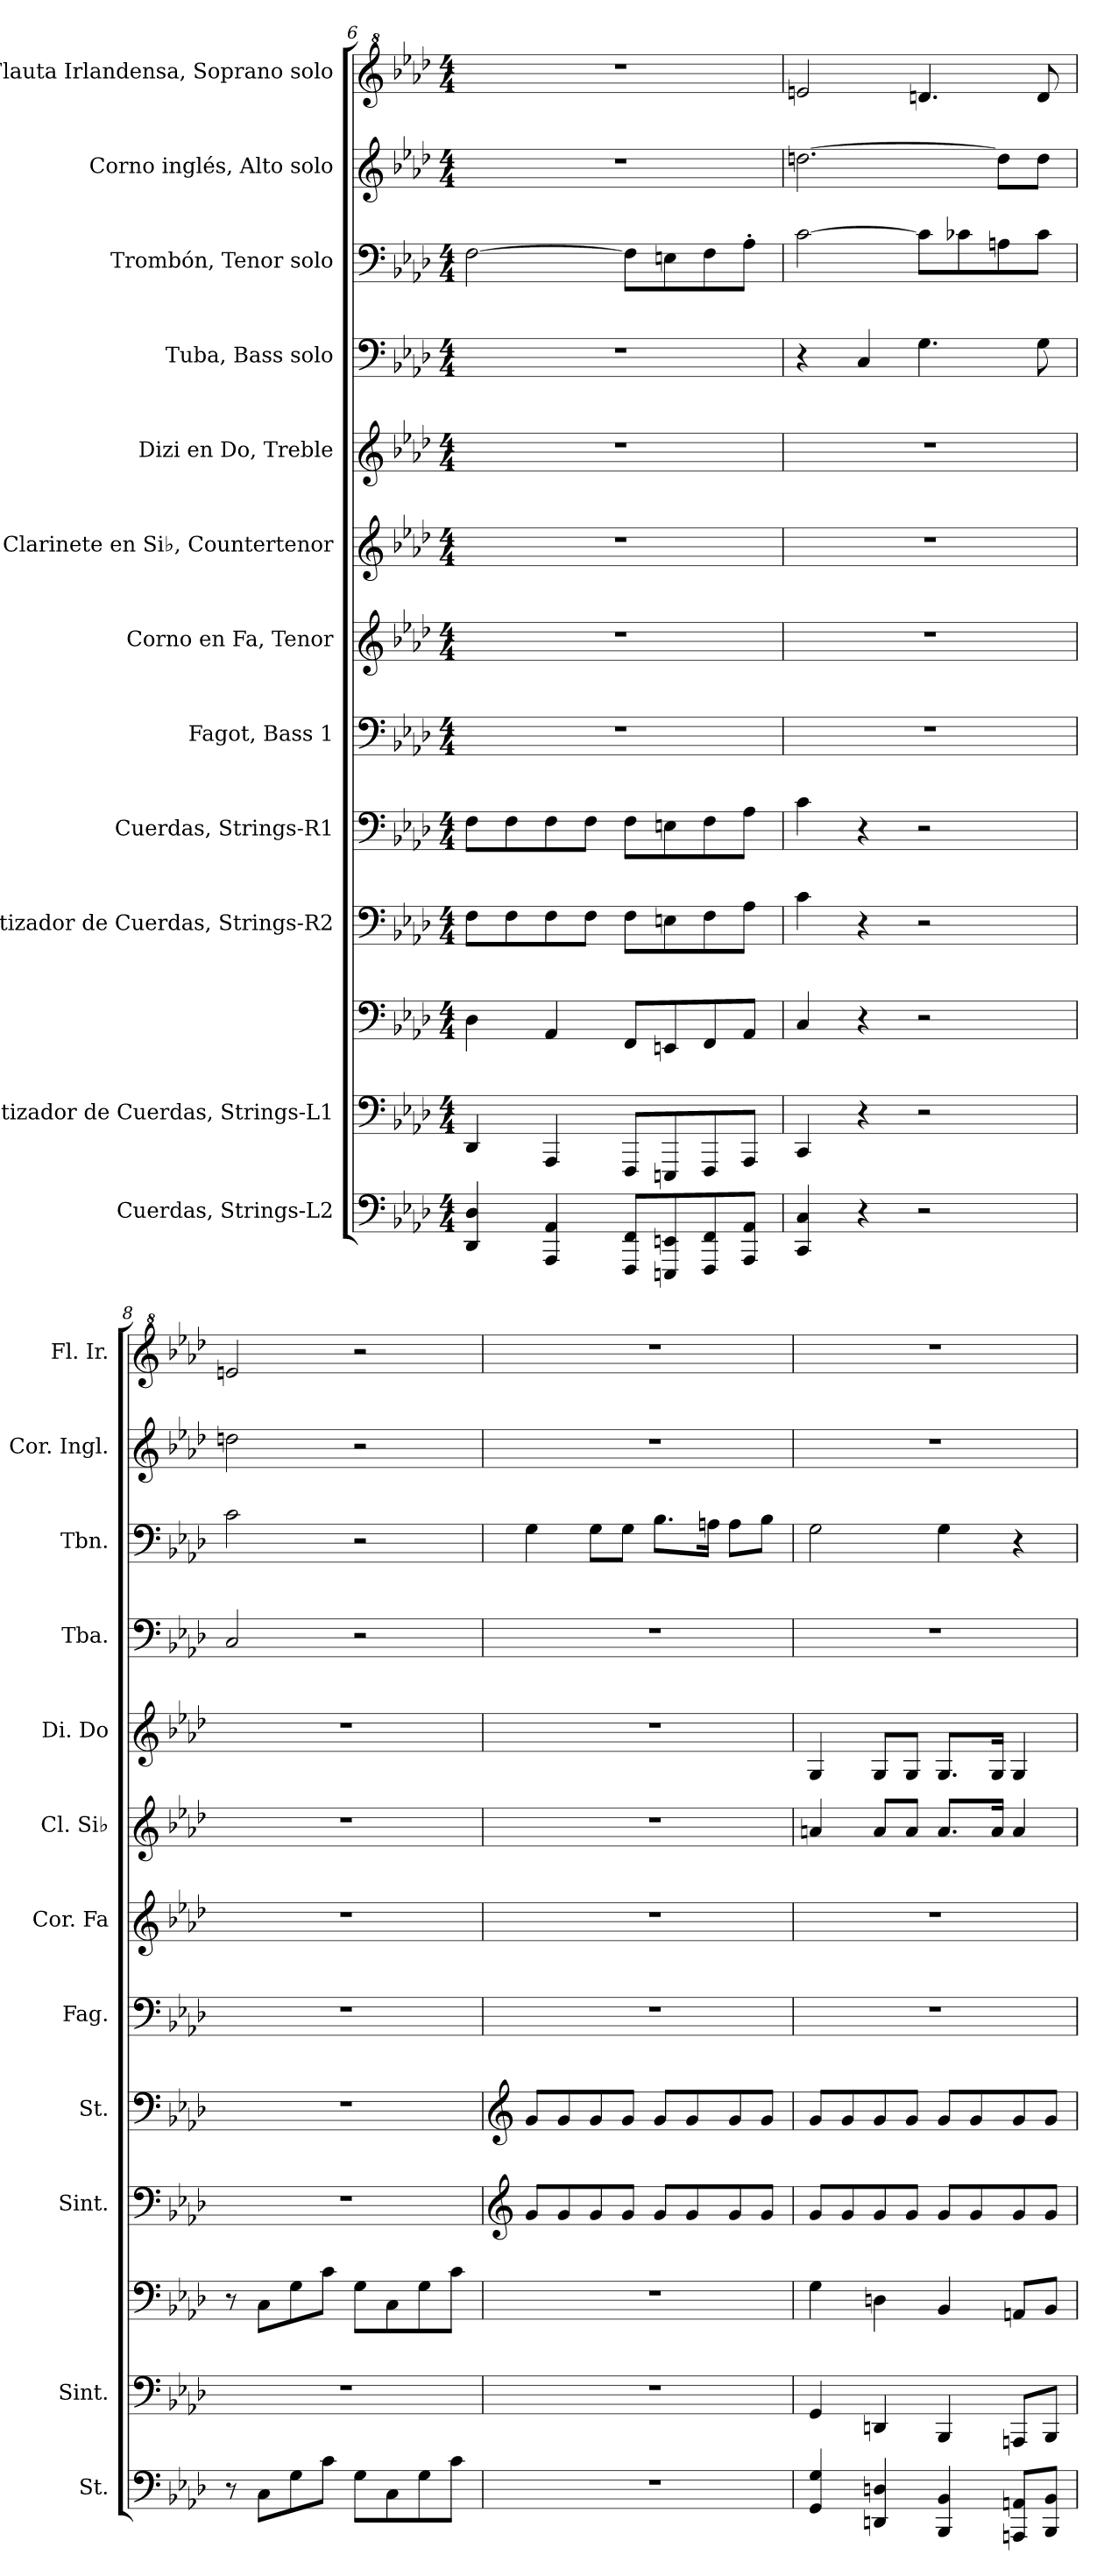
**kern	**kern	**kern	**kern	**kern	**kern	**kern	**kern	**kern	**kern	**kern	**kern	**kern
*part12	*part11	*part11	*part10	*part9	*part8	*part7	*part6	*part5	*part4	*part3	*part2	*part1
*staff13	*staff12	*staff11	*staff10	*staff9	*staff8	*staff7	*staff6	*staff5	*staff4	*staff3	*staff2	*staff1
*I"Cuerdas, Strings-L2	*I"Sintetizador de Cuerdas, Strings-L1	*	*I"Sintetizador de Cuerdas, Strings-R2	*I"Cuerdas, Strings-R1	*I"Fagot, Bass 1	*I"Corno en Fa, Tenor	*I"Clarinete en Si♭, Countertenor	*I"Dizi en Do, Treble	*I"Tuba, Bass solo	*I"Trombón, Tenor solo	*I"Corno inglés, Alto solo	*I"Flauta Irlandensa, Soprano solo
*I'St.	*I'Sint.	*	*I'Sint.	*I'St.	*I'Fag.	*I'Cor. Fa	*I'Cl. Si♭	*I'Di. Do	*I'Tba.	*I'Tbn.	*I'Cor. Ingl.	*I'Fl. Ir.
!!LO:PB:g=z
*clefF4	*clefF4	*clefF4	*clefF4	*clefF4	*clefF4	*clefG2	*clefG2	*clefG2	*clefF4	*clefF4	*clefG2	*clefG^2
*	*	*	*	*	*	*ITrd4c7	*ITrd1c2	*ITrd-7c-12	*	*	*ITrd4c7	*
*k[b-e-a-d-]	*k[b-e-a-d-]	*k[b-e-a-d-]	*k[b-e-a-d-]	*k[b-e-a-d-]	*k[b-e-a-d-]	*k[b-e-a-d-g-]	*k[b-e-a-d-g-c-]	*k[b-e-a-d-]	*k[b-e-a-d-]	*k[b-e-a-d-]	*k[b-e-a-d-g-]	*k[b-e-a-d-]
*M4/4	*M4/4	*M4/4	*M4/4	*M4/4	*M4/4	*M4/4	*M4/4	*M4/4	*M4/4	*M4/4	*M4/4	*M4/4
=6	=6	=6	=6	=6	=6	=6	=6	=6	=6	=6	=6	=6
4DD-/ 4D-/	4DD-/	4D-\	8F\L	8F\L	1r	1r	1r	1r	1r	[2F\	1r	1r
.	.	.	8F\	8F\	.	.	.	.	.	.	.	.
4AAA-/ 4AA-/	4AAA-/	4AA-/	8F\	8F\	.	.	.	.	.	.	.	.
.	.	.	8F\J	8F\J	.	.	.	.	.	.	.	.
8FFF/ 8FF/L	8FFF/L	8FF/L	8F\L	8F\L	.	.	.	.	.	8F\L]	.	.
8EEEn/ 8EEn/	8EEEn/	8EEn/	8En\	8En\	.	.	.	.	.	8En\	.	.
8FFF/ 8FF/	8FFF/	8FF/	8F\	8F\	.	.	.	.	.	8F\	.	.
8AAA-/ 8AA-/J	8AAA-/J	8AA-/J	8A-\J	8A-\J	.	.	.	.	.	8A-'\J	.	.
=7	=7	=7	=7	=7	=7	=7	=7	=7	=7	=7	=7	=7
*	*	*	*	*	*	*	*	*	*	*	*	*MM40
4CC/ 4C/	4CC/	4C/	4c\	4c\	1r	1r	1r	1r	4r	[2c\	[2.gn\	2een/
4r	4r	4r	4r	4r	.	.	.	.	4C/	.	.	.
2r	2r	2r	2r	2r	.	.	.	.	4.G\	8c\L]	.	4.ddn/
.	.	.	.	.	.	.	.	.	.	8c-X\	.	.
.	.	.	.	.	.	.	.	.	.	8An\	8g\L]	.
.	.	.	.	.	.	.	.	.	8G\	8c-\J	8g\J	8dd/
=8	=8	=8	=8	=8	=8	=8	=8	=8	=8	=8	=8	=8
8r	1r	8r	1r	1r	1r	1r	1r	1r	2C/	2c\	2gn\	2een/
8C\L	.	8C\L	.	.	.	.	.	.	.	.	.	.
8G\	.	8G\	.	.	.	.	.	.	.	.	.	.
8c\J	.	8c\J	.	.	.	.	.	.	.	.	.	.
8G\L	.	8G\L	.	.	.	.	.	.	2r	2r	2r	2r
8C\	.	8C\	.	.	.	.	.	.	.	.	.	.
8G\	.	8G\	.	.	.	.	.	.	.	.	.	.
8c\J	.	8c\J	.	.	.	.	.	.	.	.	.	.
=9	=9	=9	=9	=9	=9	=9	=9	=9	=9	=9	=9	=9
*	*	*	*clefG2	*clefG2	*	*	*	*	*	*	*	*
1r	1r	1r	8g/L	8g/L	1r	1r	1r	1r	1r	4G\	1r	1r
.	.	.	8g/	8g/	.	.	.	.	.	.	.	.
.	.	.	8g/	8g/	.	.	.	.	.	8G\L	.	.
.	.	.	8g/J	8g/J	.	.	.	.	.	8G\J	.	.
.	.	.	8g/L	8g/L	.	.	.	.	.	8.B-\L	.	.
.	.	.	8g/	8g/	.	.	.	.	.	.	.	.
.	.	.	.	.	.	.	.	.	.	16An\Jk	.	.
.	.	.	8g/	8g/	.	.	.	.	.	8A\L	.	.
.	.	.	8g/J	8g/J	.	.	.	.	.	8B-\J	.	.
!!LO:PB:g=z
=10	=10	=10	=10	=10	=10	=10	=10	=10	=10	=10	=10	=10
4GG/ 4G/	4GG/	4G\	8g/L	8g/L	1r	1r	4gn/	4g/	1r	2G\	1r	1r
.	.	.	8g/	8g/	.	.	.	.	.	.	.	.
4DDn/ 4Dn/	4DDn/	4Dn\	8g/	8g/	.	.	8g/L	8g/L	.	.	.	.
.	.	.	8g/J	8g/J	.	.	8g/J	8g/J	.	.	.	.
4BBB-/ 4BB-/	4BBB-/	4BB-/	8g/L	8g/L	.	.	8.g/L	8.g/L	.	4G\	.	.
.	.	.	8g/	8g/	.	.	.	.	.	.	.	.
.	.	.	.	.	.	.	16g/Jk	16g/Jk	.	.	.	.
8AAAn/ 8AAn/L	8AAAn/L	8AAn/L	8g/	8g/	.	.	4g/	4g/	.	4r	.	.
8BBB-/ 8BB-/J	8BBB-/J	8BB-/J	8g/J	8g/J	.	.	.	.	.	.	.	.
=	=	=	=	=	=	=	=	=	=	=	=	=
*-	*-	*-	*-	*-	*-	*-	*-	*-	*-	*-	*-	*-
